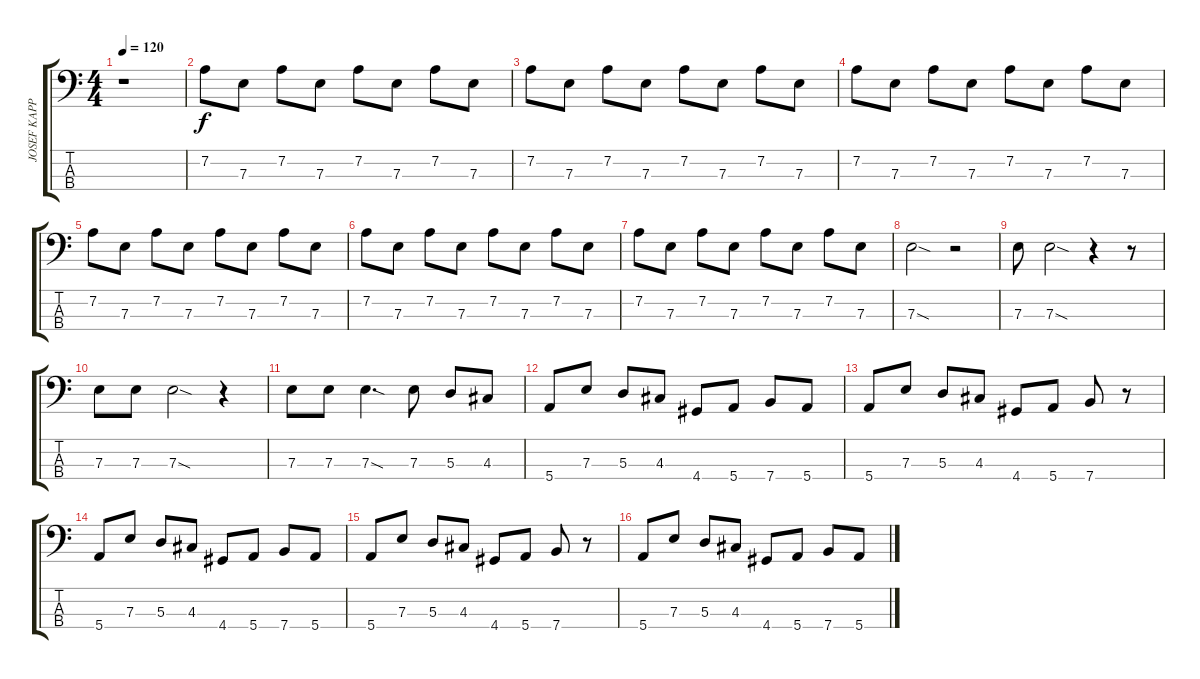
\track ("JOSEF KAPPL" "JOSEF KAPP") {instrument electricbassfinger}
\staff {score tabs}
\tuning (G2 D2 A1 E1) {hide}
\ts (4 4)
\tempo 120
\clef f4
\ks c
r.1{dy f} |
7.2.8 7.3.8 7.2.8 7.3.8 7.2.8 7.3.8 7.2.8 7.3.8 |
7.2.8 7.3.8 7.2.8 7.3.8 7.2.8 7.3.8 7.2.8 7.3.8 |
7.2.8 7.3.8 7.2.8 7.3.8 7.2.8 7.3.8 7.2.8 7.3.8 |
7.2.8 7.3.8 7.2.8 7.3.8 7.2.8 7.3.8 7.2.8 7.3.8 |
7.2.8 7.3.8 7.2.8 7.3.8 7.2.8 7.3.8 7.2.8 7.3.8 |
7.2.8 7.3.8 7.2.8 7.3.8 7.2.8 7.3.8 7.2.8 7.3.8 |
7.3{sod}.2 r.2 |
7.3.8 7.3{sod}.2 r.4 r.8 |
7.3.8 7.3.8 7.3{sod}.2 r.4 |
7.3.8 7.3.8 7.3{sod}.4{d} 7.3.8 5.3.8 4.3.8 |
5.4.8 7.3.8 5.3.8 4.3.8 4.4.8 5.4.8 7.4.8 5.4.8 |
5.4.8 7.3.8 5.3.8 4.3.8 4.4.8 5.4.8 7.4.8 r.8 |
5.4.8 7.3.8 5.3.8 4.3.8 4.4.8 5.4.8 7.4.8 5.4.8 |
5.4.8 7.3.8 5.3.8 4.3.8 4.4.8 5.4.8 7.4.8 r.8 |
5.4.8 7.3.8 5.3.8 4.3.8 4.4.8 5.4.8 7.4.8 5.4.8
